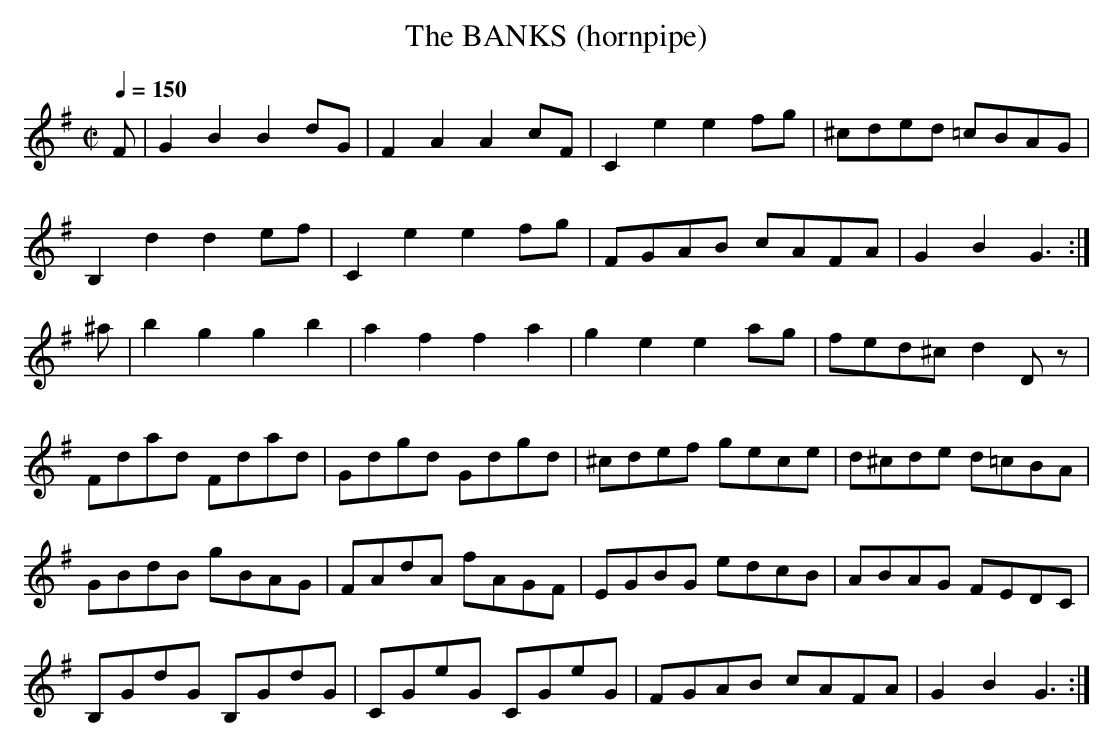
X:1
T:BANKS (hornpipe), The
Q:1/4=150
M:C|
K:G
F|G2B2 B2dG|F2A2 A2cF|C2e2 e2fg|^cded =cBAG|
B,2 d2 d2 ef|C2 e2 e2 fg|FGAB cAFA|G2 B2 G3 :|
^a|b2g2 g2b2|a2f2 f2a2|g2e2 e2ag|fed^c d2 Dz|
Fdad Fdad|Gdgd Gdgd|^cdef gece|d^cde d=cBA|
GBdB gBAG|FAdA fAGF|EGBG edcB|ABAG FEDC|
B,GdG B,GdG|CGeG CGeG|FGAB cAFA|G2 B2 G3 :|
